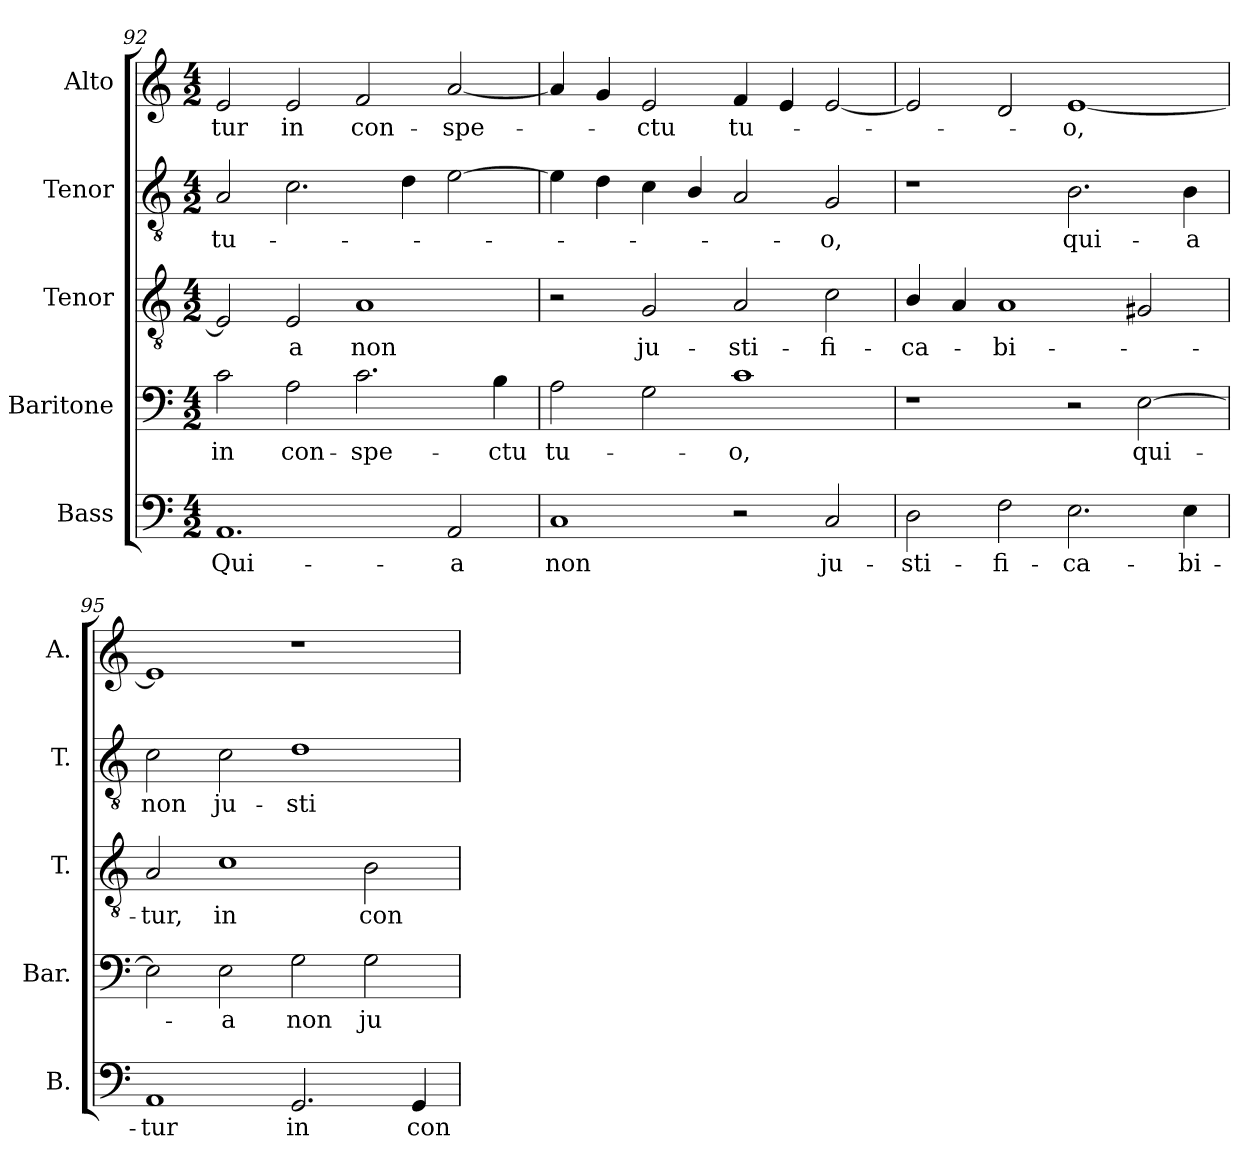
**kern	**text	**kern	**text	**kern	**text	**kern	**text	**kern	**text
*part5	*part5	*part4	*part4	*part3	*part3	*part2	*part2	*part1	*part1
*staff5	*staff5	*staff4	*staff4	*staff3	*staff3	*staff2	*staff2	*staff1	*staff1
*I"Bass	*	*I"Baritone	*	*I"Tenor	*	*I"Tenor	*	*I"Alto	*
*I'B.	*	*I'Bar.	*	*I'T.	*	*I'T.	*	*I'A.	*
*clefF4	*	*clefF4	*	*clefGv2	*	*clefGv2	*	*clefG2	*
*	*	*	*	*ITrd7c12	*	*ITrd7c12	*	*	*
*k[]	*	*k[]	*	*k[]	*	*k[]	*	*k[]	*
*C:	*	*C:	*	*C:	*	*C:	*	*C:	*
*M4/2	*	*M4/2	*	*M4/2	*	*M4/2	*	*M4/2	*
=92	=92	=92	=92	=92	=92	=92	=92	=92	=92
!	!LO:LY:b:color=#000000	!	!	!	!	!	!	!	!
!	!	!	!LO:LY:b:color=#000000	!	!	!	!	!	!
!	!	!	!	!	!	!	!LO:LY:b:color=#000000	!	!
!	!	!	!	!	!	!	!	!	!LO:LY:b:color=#000000
1.AAi	Qui-	2ci\	in	2EEi/]	.	2AAi/	tu-	2ei/	-tur
!	!	!	!LO:LY:b:color=#000000	!	!	!	!	!	!
!	!	!	!	!	!LO:LY:b:color=#000000	!	!	!	!
!	!	!	!	!	!	!	!	!	!LO:LY:b:color=#000000
.	.	2Ai\	con-	2EEi/	-a	2.Ci\	.	2ei/	in
!	!	!	!LO:LY:b:color=#000000	!	!	!	!	!	!
!	!	!	!	!	!LO:LY:b:color=#000000	!	!	!	!
!	!	!	!	!	!	!	!	!	!LO:LY:b:color=#000000
.	.	2.ci\	-spe-	1AAi	non	.	.	2fi/	con-
.	.	.	.	.	.	4Di\	.	.	.
!	!LO:LY:b:color=#000000	!	!	!	!	!	!	!	!
!	!	!	!	!	!	!	!	!	!LO:LY:b:color=#000000
2AAi/	-a	.	.	.	.	[2Ei\	.	[2ai/	-spe-
!	!	!	!LO:LY:b:color=#000000	!	!	!	!	!	!
.	.	4Bi\	-ctu	.	.	.	.	.	.
=93	=93	=93	=93	=93	=93	=93	=93	=93	=93
!	!LO:LY:b:color=#000000	!	!	!	!	!	!	!	!
!	!	!	!LO:LY:b:color=#000000	!	!	!	!	!	!
1Ci	non	2Ai\	tu-	2r	.	4Ei\]	.	4ai/]	.
.	.	.	.	.	.	4Di\	.	4gi/	.
!	!	!	!	!	!LO:LY:b:color=#000000	!	!	!	!
!	!	!	!	!	!	!	!	!	!LO:LY:b:color=#000000
.	.	2Gi\	.	2GGi/	ju-	4Ci\	.	2ei/	-ctu
.	.	.	.	.	.	4BBi/	.	.	.
!	!	!	!LO:LY:b:color=#000000	!	!	!	!	!	!
!	!	!	!	!	!LO:LY:b:color=#000000	!	!	!	!
!	!	!	!	!	!	!	!	!	!LO:LY:b:color=#000000
2r	.	1ci	-o,	2AAi/	-sti-	2AAi/	.	4fi/	tu-
.	.	.	.	.	.	.	.	4ei/	.
!	!LO:LY:b:color=#000000	!	!	!	!	!	!	!	!
!	!	!	!	!	!LO:LY:b:color=#000000	!	!	!	!
!	!	!	!	!	!	!	!LO:LY:b:color=#000000	!	!
2Ci/	ju-	.	.	2Ci\	-fi-	2GGi/	-o,	[2ei/	.
=94	=94	=94	=94	=94	=94	=94	=94	=94	=94
!	!LO:LY:b:color=#000000	!	!	!	!	!	!	!	!
!	!	!	!	!	!LO:LY:b:color=#000000	!	!	!	!
2Di\	-sti-	1r	.	4BBi/	-ca-	1r	.	2ei/]	.
.	.	.	.	4AAi/	.	.	.	.	.
!	!LO:LY:b:color=#000000	!	!	!	!	!	!	!	!
!	!	!	!	!	!LO:LY:b:color=#000000	!	!	!	!
2Fi\	-fi-	.	.	1AAi	-bi-	.	.	2di/	.
!	!LO:LY:b:color=#000000	!	!	!	!	!	!	!	!
!	!	!	!	!	!	!	!LO:LY:b:color=#000000	!	!
!	!	!	!	!	!	!	!	!	!LO:LY:b:color=#000000
2.Ei\	-ca-	2r	.	.	.	2.BBi\	qui-	[1ei	-o,
!	!	!	!LO:LY:b:color=#000000	!	!	!	!	!	!
.	.	[2Ei\	qui-	2GG#Xi/	.	.	.	.	.
!	!LO:LY:b:color=#000000	!	!	!	!	!	!	!	!
!	!	!	!	!	!	!	!LO:LY:b:color=#000000	!	!
4Ei\	-bi-	.	.	.	.	4BBi\	-a	.	.
!!LO:LB:g=z
=95	=95	=95	=95	=95	=95	=95	=95	=95	=95
!	!LO:LY:b:color=#000000	!	!	!	!	!	!	!	!
!	!	!	!	!	!LO:LY:b:color=#000000	!	!	!	!
!	!	!	!	!	!	!	!LO:LY:b:color=#000000	!	!
1AAi	-tur	2Ei\]	.	2AAi/	-tur,	2Ci\	non	1ei]	.
!	!	!	!LO:LY:b:color=#000000	!	!	!	!	!	!
!	!	!	!	!	!LO:LY:b:color=#000000	!	!	!	!
!	!	!	!	!	!	!	!LO:LY:b:color=#000000	!	!
.	.	2Ei\	-a	1Ci	in	2Ci\	ju-	.	.
!	!LO:LY:b:color=#000000	!	!	!	!	!	!	!	!
!	!	!	!LO:LY:b:color=#000000	!	!	!	!	!	!
!	!	!	!	!	!	!	!LO:LY:b:color=#000000	!	!
2.GGi/	in	2Gi\	non	.	.	1Di	-sti-	1r	.
!	!	!	!LO:LY:b:color=#000000	!	!	!	!	!	!
!	!	!	!	!	!LO:LY:b:color=#000000	!	!	!	!
.	.	2Gi\	ju-	2BBi\	con-	.	.	.	.
!	!LO:LY:b:color=#000000	!	!	!	!	!	!	!	!
4GGi/	con-	.	.	.	.	.	.	.	.
=	=	=	=	=	=	=	=	=	=
*-	*-	*-	*-	*-	*-	*-	*-	*-	*-
